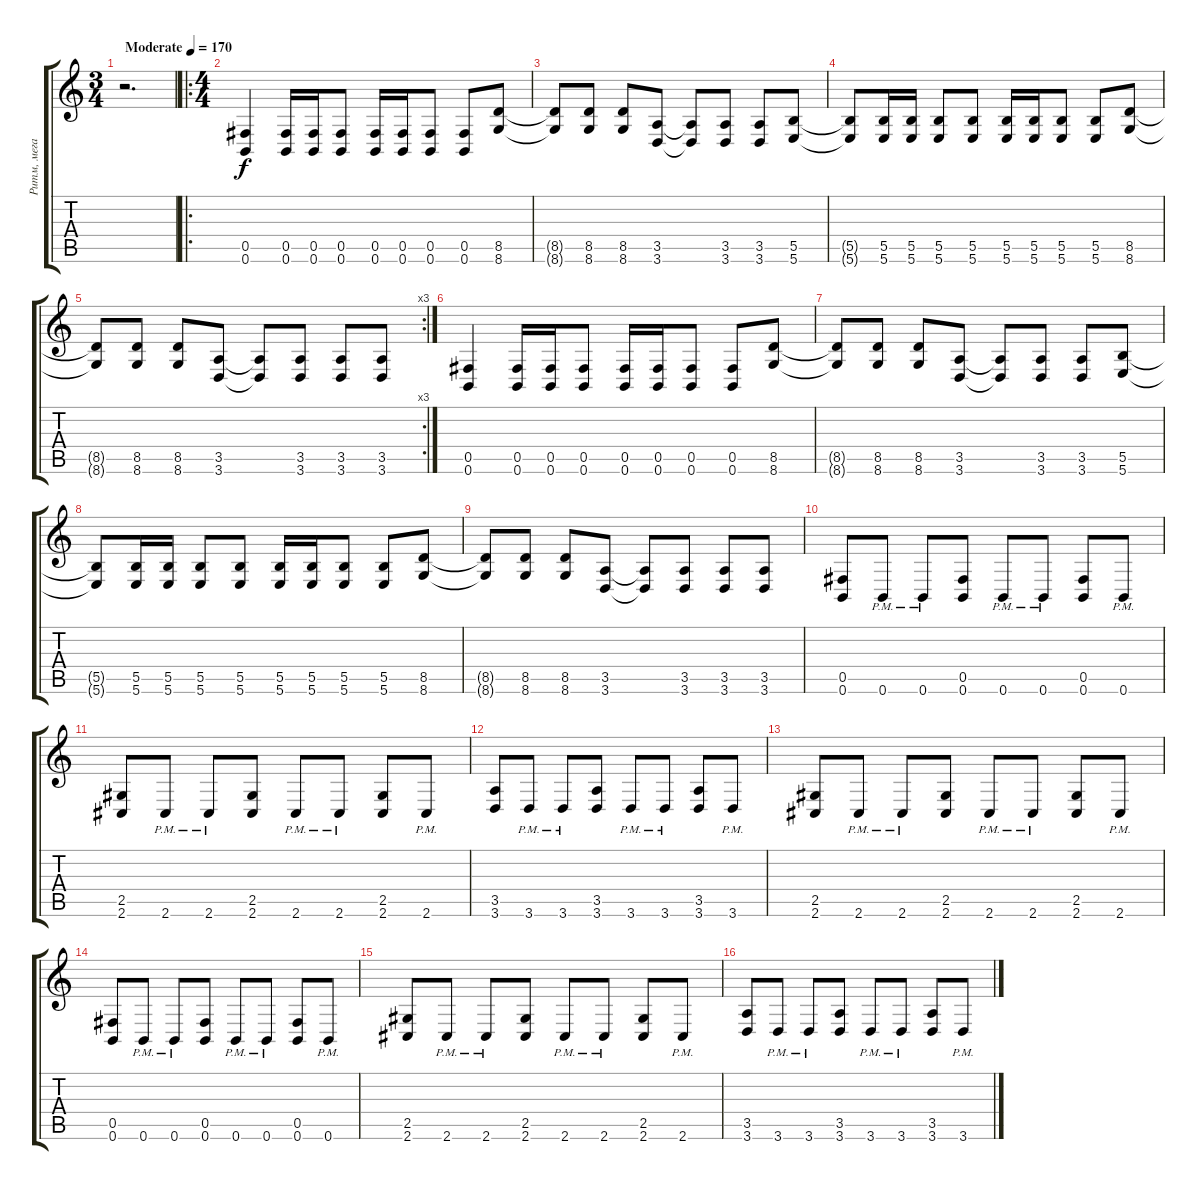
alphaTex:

\track ("Ритм, мега оригинальный))" "Ритм, мега") {instrument distortionguitar}
\staff {score tabs}
\tuning (Db4 Ab3 E3 B2 Gb2 B1) {hide}
\ts (3 4)
\tempo (170 "Moderate")
\clef g2
\ks c
r.2{d dy f instrument distortionguitar} |
\ro
\ts (4 4)
(0.5 0.6).4 (0.5 0.6).16 (0.5 0.6).16 (0.5 0.6).8 (0.5 0.6).16 (0.5 0.6).16 (0.5 0.6).8 (0.5 0.6).8 (8.5 8.6).8 |
(8.5{t} 8.6{t}).8 (8.5 8.6).8 (8.5 8.6).8 (3.5 3.6).8 (3.5{t} 3.6{t}).8 (3.5 3.6).8 (3.5 3.6).8 (5.5 5.6).8 |
(5.5{t} 5.6{t}).8 (5.5 5.6).16 (5.5 5.6).16 (5.5 5.6).8 (5.5 5.6).8 (5.5 5.6).16 (5.5 5.6).16 (5.5 5.6).8 (5.5 5.6).8 (8.5 8.6).8 |
\rc 3
(8.5{t} 8.6{t}).8 (8.5 8.6).8 (8.5 8.6).8 (3.5 3.6).8 (3.5{t} 3.6{t}).8 (3.5 3.6).8 (3.5 3.6).8 (3.5 3.6).8 |
(0.5 0.6).4 (0.5 0.6).16 (0.5 0.6).16 (0.5 0.6).8 (0.5 0.6).16 (0.5 0.6).16 (0.5 0.6).8 (0.5 0.6).8 (8.5 8.6).8 |
(8.5{t} 8.6{t}).8 (8.5 8.6).8 (8.5 8.6).8 (3.5 3.6).8 (3.5{t} 3.6{t}).8 (3.5 3.6).8 (3.5 3.6).8 (5.5 5.6).8 |
(5.5{t} 5.6{t}).8 (5.5 5.6).16 (5.5 5.6).16 (5.5 5.6).8 (5.5 5.6).8 (5.5 5.6).16 (5.5 5.6).16 (5.5 5.6).8 (5.5 5.6).8 (8.5 8.6).8 |
(8.5{t} 8.6{t}).8 (8.5 8.6).8 (8.5 8.6).8 (3.5 3.6).8 (3.5{t} 3.6{t}).8 (3.5 3.6).8 (3.5 3.6).8 (3.5 3.6).8 |
(0.5 0.6).8 0.6{pm}.8 0.6{pm}.8 (0.5 0.6).8 0.6{pm}.8 0.6{pm}.8 (0.5 0.6).8 0.6{pm}.8 |
(2.5 2.6).8 2.6{pm}.8 2.6{pm}.8 (2.5 2.6).8 2.6{pm}.8 2.6{pm}.8 (2.5 2.6).8 2.6{pm}.8 |
(3.5 3.6).8 3.6{pm}.8 3.6{pm}.8 (3.5 3.6).8 3.6{pm}.8 3.6{pm}.8 (3.5 3.6).8 3.6{pm}.8 |
(2.5 2.6).8 2.6{pm}.8 2.6{pm}.8 (2.5 2.6).8 2.6{pm}.8 2.6{pm}.8 (2.5 2.6).8 2.6{pm}.8 |
(0.5 0.6).8 0.6{pm}.8 0.6{pm}.8 (0.5 0.6).8 0.6{pm}.8 0.6{pm}.8 (0.5 0.6).8 0.6{pm}.8 |
(2.5 2.6).8 2.6{pm}.8 2.6{pm}.8 (2.5 2.6).8 2.6{pm}.8 2.6{pm}.8 (2.5 2.6).8 2.6{pm}.8 |
(3.5 3.6).8 3.6{pm}.8 3.6{pm}.8 (3.5 3.6).8 3.6{pm}.8 3.6{pm}.8 (3.5 3.6).8 3.6{pm}.8
